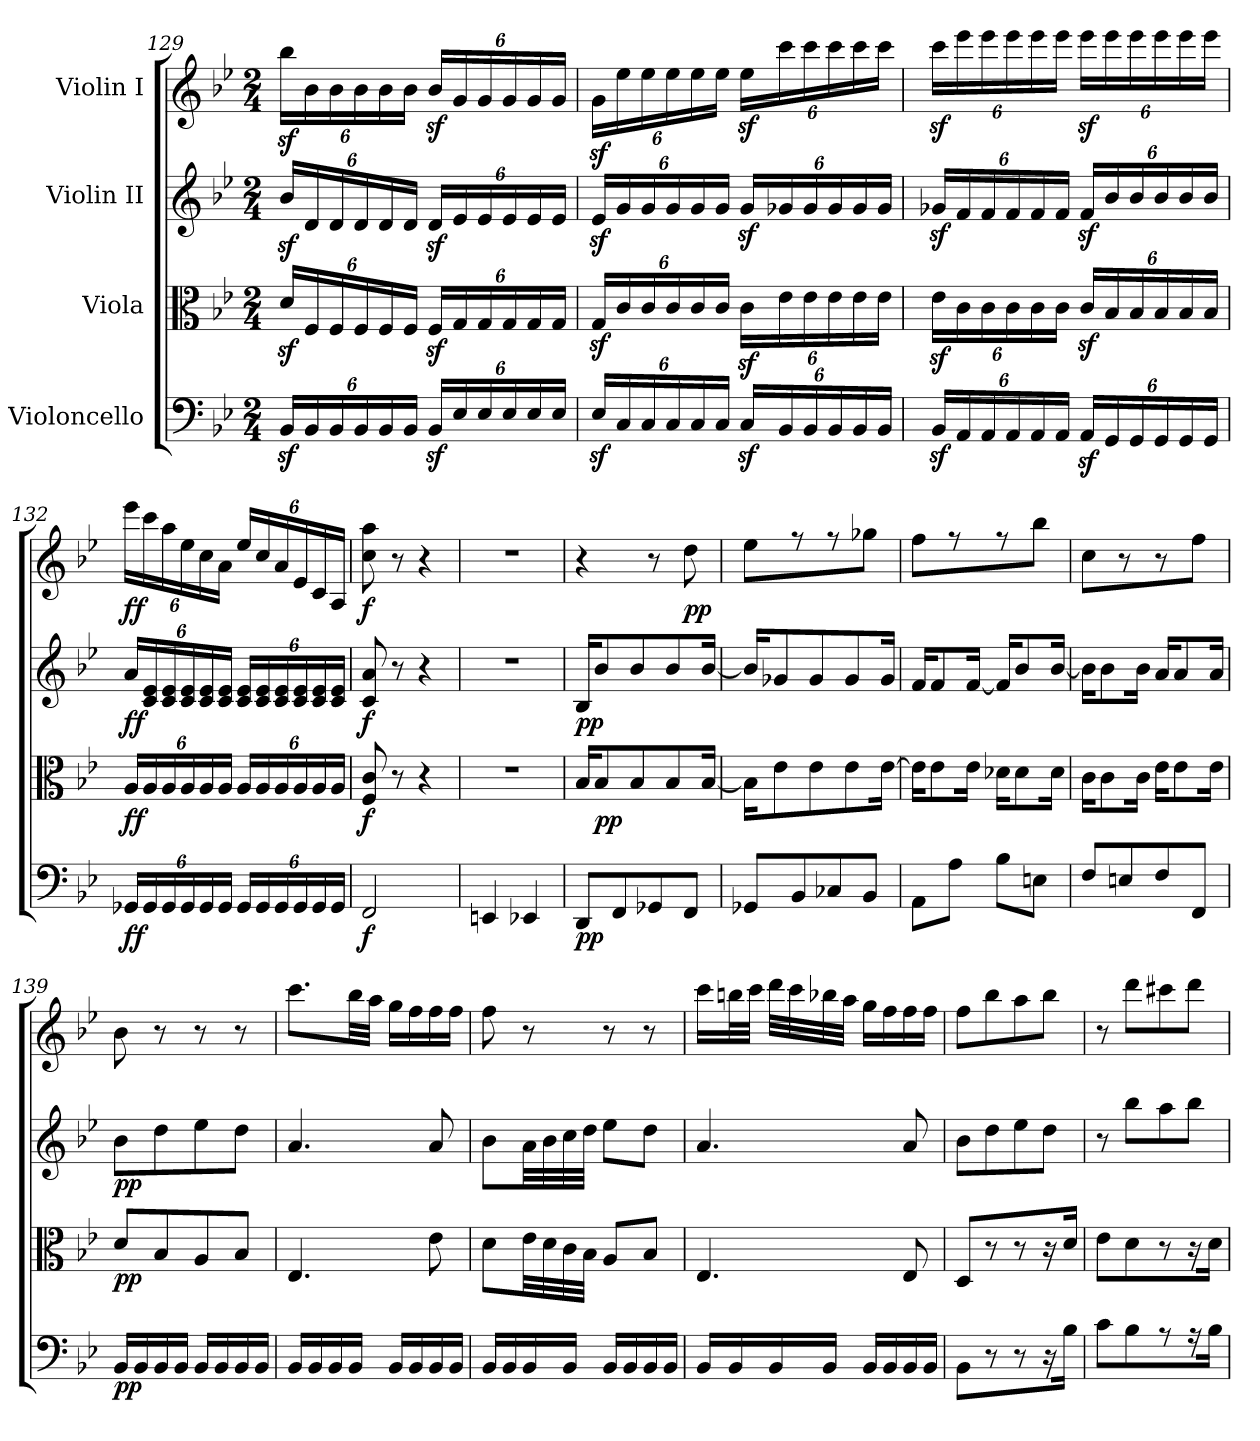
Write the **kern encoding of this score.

**kern	**dynam	**kern	**dynam	**kern	**dynam	**kern	**dynam
*part4	*part4	*part3	*part3	*part2	*part2	*part1	*part1
*staff4	*staff4	*staff3	*staff3	*staff2	*staff2	*staff1	*staff1
*I"Violoncello	*	*I"Viola	*	*I"Violin II	*	*I"Violin I	*
*clefF4	*	*clefC3	*	*clefG2	*	*clefG2	*
*k[b-e-]	*	*k[b-e-]	*	*k[b-e-]	*	*k[b-e-]	*
*M2/4	*	*M2/4	*	*M2/4	*	*M2/4	*
*Xbrackettup	*	*Xbrackettup	*	*Xbrackettup	*	*Xbrackettup	*
=129	=129	=129	=129	=129	=129	=129	=129
24BB-z</LL	.	24dz</LL	.	24b-z</LL	.	24bb-z<\LL	.
24BB-/	.	24F/	.	24d/	.	24b-\	.
24BB-/	.	24F/	.	24d/	.	24b-\	.
24BB-/	.	24F/	.	24d/	.	24b-\	.
24BB-/	.	24F/	.	24d/	.	24b-\	.
24BB-/JJ	.	24F/JJ	.	24d/JJ	.	24b-\JJ	.
24BB-z</LL	.	24Fz</LL	.	24dz</LL	.	24b-z</LL	.
24E-/	.	24G/	.	24e-/	.	24g/	.
24E-/	.	24G/	.	24e-/	.	24g/	.
24E-/	.	24G/	.	24e-/	.	24g/	.
24E-/	.	24G/	.	24e-/	.	24g/	.
24E-/JJ	.	24G/JJ	.	24e-/JJ	.	24g/JJ	.
=130	=130	=130	=130	=130	=130	=130	=130
24E-z</LL	.	24Gz</LL	.	24e-z</LL	.	24gz<\LL	.
24C/	.	24c/	.	24g/	.	24ee-\	.
24C/	.	24c/	.	24g/	.	24ee-\	.
24C/	.	24c/	.	24g/	.	24ee-\	.
24C/	.	24c/	.	24g/	.	24ee-\	.
24C/JJ	.	24c/JJ	.	24g/JJ	.	24ee-\JJ	.
24Cz</LL	.	24cz<\LL	.	24gz</LL	.	24ee-z<\LL	.
24BB-/	.	24e-\	.	24g-X/	.	24ccc\	.
24BB-/	.	24e-\	.	24g-/	.	24ccc\	.
24BB-/	.	24e-\	.	24g-/	.	24ccc\	.
24BB-/	.	24e-\	.	24g-/	.	24ccc\	.
24BB-/JJ	.	24e-\JJ	.	24g-/JJ	.	24ccc\JJ	.
!!LO:PB:g=z
=131	=131	=131	=131	=131	=131	=131	=131
24BB-z</LL	.	24e-z<\LL	.	24g-Xz</LL	.	24cccz<\LL	.
24AA/	.	24c\	.	24f/	.	24eee-\	.
24AA/	.	24c\	.	24f/	.	24eee-\	.
24AA/	.	24c\	.	24f/	.	24eee-\	.
24AA/	.	24c\	.	24f/	.	24eee-\	.
24AA/JJ	.	24c\JJ	.	24f/JJ	.	24eee-\JJ	.
24AAz</LL	.	24cz</LL	.	24fz</LL	.	24eee-z<\LL	.
24GG/	.	24B-/	.	24b-/	.	24eee-\	.
24GG/	.	24B-/	.	24b-/	.	24eee-\	.
24GG/	.	24B-/	.	24b-/	.	24eee-\	.
24GG/	.	24B-/	.	24b-/	.	24eee-\	.
24GG/JJ	.	24B-/JJ	.	24b-/JJ	.	24eee-\JJ	.
=132	=132	=132	=132	=132	=132	=132	=132
!	!LO:DY:b	!	!LO:DY:b	!	!LO:DY:b	!	!LO:DY:b
24GG-X/LL	ff	24A/LL	ff	24a/LL	ff	24eee-\LL	ff
24GG-/	.	24A/	.	24c/ 24e-/	.	24ccc\	.
24GG-/	.	24A/	.	24c/ 24e-/	.	24aa\	.
24GG-/	.	24A/	.	24c/ 24e-/	.	24ee-\	.
24GG-/	.	24A/	.	24c/ 24e-/	.	24cc\	.
24GG-/JJ	.	24A/JJ	.	24c/ 24e-/JJ	.	24a\JJ	.
24GG-/LL	.	24A/LL	.	24c/ 24e-/LL	.	24ee-/LL	.
24GG-/	.	24A/	.	24c/ 24e-/	.	24cc/	.
24GG-/	.	24A/	.	24c/ 24e-/	.	24a/	.
24GG-/	.	24A/	.	24c/ 24e-/	.	24e-/	.
24GG-/	.	24A/	.	24c/ 24e-/	.	24c/	.
24GG-/JJ	.	24A/JJ	.	24c/ 24e-/JJ	.	24A/JJ	.
=133	=133	=133	=133	=133	=133	=133	=133
!	!LO:DY:b	!	!LO:DY:b	!	!LO:DY:b	!	!LO:DY:b
2FF/	f	8F/ 8c/	f	8c/ 8a/	f	8cc\ 8aa\	f
.	.	8r	.	8r	.	8r	.
.	.	4r	.	4r	.	4r	.
!!LO:LB:g=z
=134	=134	=134	=134	=134	=134	=134	=134
4EEn/	.	2r	.	2r	.	2r	.
4EE-X/	.	.	.	.	.	.	.
=135	=135	=135	=135	=135	=135	=135	=135
!	!LO:DY:b	!	!	!	!LO:DY:b	!	!
8DD/L	pp	16B-/KL	.	16B-/KL	pp	4r	.
!	!	!	!LO:DY:b	!	!	!	!
.	.	8B-/	pp	8b-/	.	.	.
8FF/	.	.	.	.	.	.	.
.	.	8B-/	.	8b-/	.	.	.
8GG-X/	.	.	.	.	.	8r	.
.	.	8B-/	.	8b-/	.	.	.
!	!	!	!	!	!	!	!LO:DY:b
8FF/J	.	.	.	.	.	8dd\	pp
.	.	[16B-/Jk	.	[16b-/Jk	.	.	.
=136	=136	=136	=136	=136	=136	=136	=136
8GG-X/L	.	16B-\KL]	.	16b-/KL]	.	8ee-\L	.
.	.	8e-\	.	8g-X/	.	.	.
8BB-/	.	.	.	.	.	8r	.
.	.	8e-\	.	8g-/	.	.	.
8C-X/	.	.	.	.	.	8r	.
.	.	8e-\	.	8g-/	.	.	.
8BB-/J	.	.	.	.	.	8gg-X\J	.
.	.	[16e-\Jk	.	16g-/Jk	.	.	.
=137	=137	=137	=137	=137	=137	=137	=137
8AA\L	.	16e-\KL]	.	16f/KL	.	8ff\L	.
.	.	8e-\	.	8f/	.	.	.
8A\J	.	.	.	.	.	8r	.
.	.	16e-\Jk	.	[16f/Jk	.	.	.
8B-\L	.	16d-X\KL	.	16f/KL]	.	8r	.
.	.	8d-\	.	8b-/	.	.	.
8En\J	.	.	.	.	.	8bb-\J	.
.	.	16d-\Jk	.	[16b-/Jk	.	.	.
=138	=138	=138	=138	=138	=138	=138	=138
8F/L	.	16c\KL	.	16b-\KL]	.	8cc\L	.
.	.	8c\	.	8b-\	.	.	.
8En/	.	.	.	.	.	8r	.
.	.	16c\Jk	.	16b-\Jk	.	.	.
8F/	.	16e-\KL	.	16a/KL	.	8r	.
.	.	8e-\	.	8a/	.	.	.
8FF/J	.	.	.	.	.	8ff\J	.
.	.	16e-\Jk	.	16a/Jk	.	.	.
!!LO:PB:g=z
=139	=139	=139	=139	=139	=139	=139	=139
!	!LO:DY:b	!	!LO:DY:b	!	!LO:DY:b	!	!
16BB-/LL	pp	8d/L	pp	8b-\L	pp	8b-\	.
16BB-/	.	.	.	.	.	.	.
16BB-/	.	8B-/	.	8dd\	.	8r	.
16BB-/JJ	.	.	.	.	.	.	.
16BB-/LL	.	8A/	.	8ee-\	.	8r	.
16BB-/	.	.	.	.	.	.	.
16BB-/	.	8B-/J	.	8dd\J	.	8r	.
16BB-/JJ	.	.	.	.	.	.	.
!!LO:LB:g=z
=140	=140	=140	=140	=140	=140	=140	=140
16BB-/LL	.	4.E-/	.	4.a/	.	8.ccc\L	.
16BB-/	.	.	.	.	.	.	.
16BB-/	.	.	.	.	.	.	.
16BB-/JJ	.	.	.	.	.	32bb-\LL	.
.	.	.	.	.	.	32aa\JJJ	.
16BB-/LL	.	.	.	.	.	16gg\LL	.
16BB-/	.	.	.	.	.	16ff\	.
16BB-/	.	8e-\	.	8a/	.	16ff\	.
16BB-/JJ	.	.	.	.	.	16ff\JJ	.
=141	=141	=141	=141	=141	=141	=141	=141
16BB-/LL	.	8d\L	.	8b-\L	.	8ff\	.
16BB-/	.	.	.	.	.	.	.
16BB-/	.	32e-\LL	.	32a\LL	.	8r	.
.	.	32d\	.	32b-\	.	.	.
16BB-/JJ	.	32c\	.	32cc\	.	.	.
.	.	32B-\JJJ	.	32dd\JJJ	.	.	.
16BB-/LL	.	8A/L	.	8ee-\L	.	8r	.
16BB-/	.	.	.	.	.	.	.
16BB-/	.	8B-/J	.	8dd\J	.	8r	.
16BB-/JJ	.	.	.	.	.	.	.
=142	=142	=142	=142	=142	=142	=142	=142
16BB-/LL	.	4.E-/	.	4.a/	.	16ccc\LL	.
16BB-/	.	.	.	.	.	32bbn\L	.
.	.	.	.	.	.	32ccc\JJJ	.
16BB-/	.	.	.	.	.	32ddd\LLL	.
.	.	.	.	.	.	32ccc\	.
16BB-/JJ	.	.	.	.	.	32bb-X\	.
.	.	.	.	.	.	32aa\JJJ	.
16BB-/LL	.	.	.	.	.	16gg\LL	.
16BB-/	.	.	.	.	.	16ff\	.
16BB-/	.	8E-/	.	8a/	.	16ff\	.
16BB-/JJ	.	.	.	.	.	16ff\JJ	.
!!LO:PB:g=z
=143	=143	=143	=143	=143	=143	=143	=143
8BB-\L	.	8D/L	.	8b-\L	.	8ff\L	.
8r	.	8r	.	8dd\	.	8bb-\	.
8r	.	8r	.	8ee-\	.	8aa\	.
16r	.	16r	.	8dd\J	.	8bb-\J	.
16B-\Jk	.	16d/Jk	.	.	.	.	.
!!LO:PB:g=z
=144	=144	=144	=144	=144	=144	=144	=144
8c\L	.	8e-\L	.	8r	.	8r	.
8B-\	.	8d\	.	8bb-\L	.	8ddd\L	.
8r	.	8r	.	8aa\	.	8ccc#X\	.
16r	.	16r	.	8bb-\J	.	8ddd\J	.
16B-\Jk	.	16d\Jk	.	.	.	.	.
=	=	=	=	=	=	=	=
*-	*-	*-	*-	*-	*-	*-	*-
